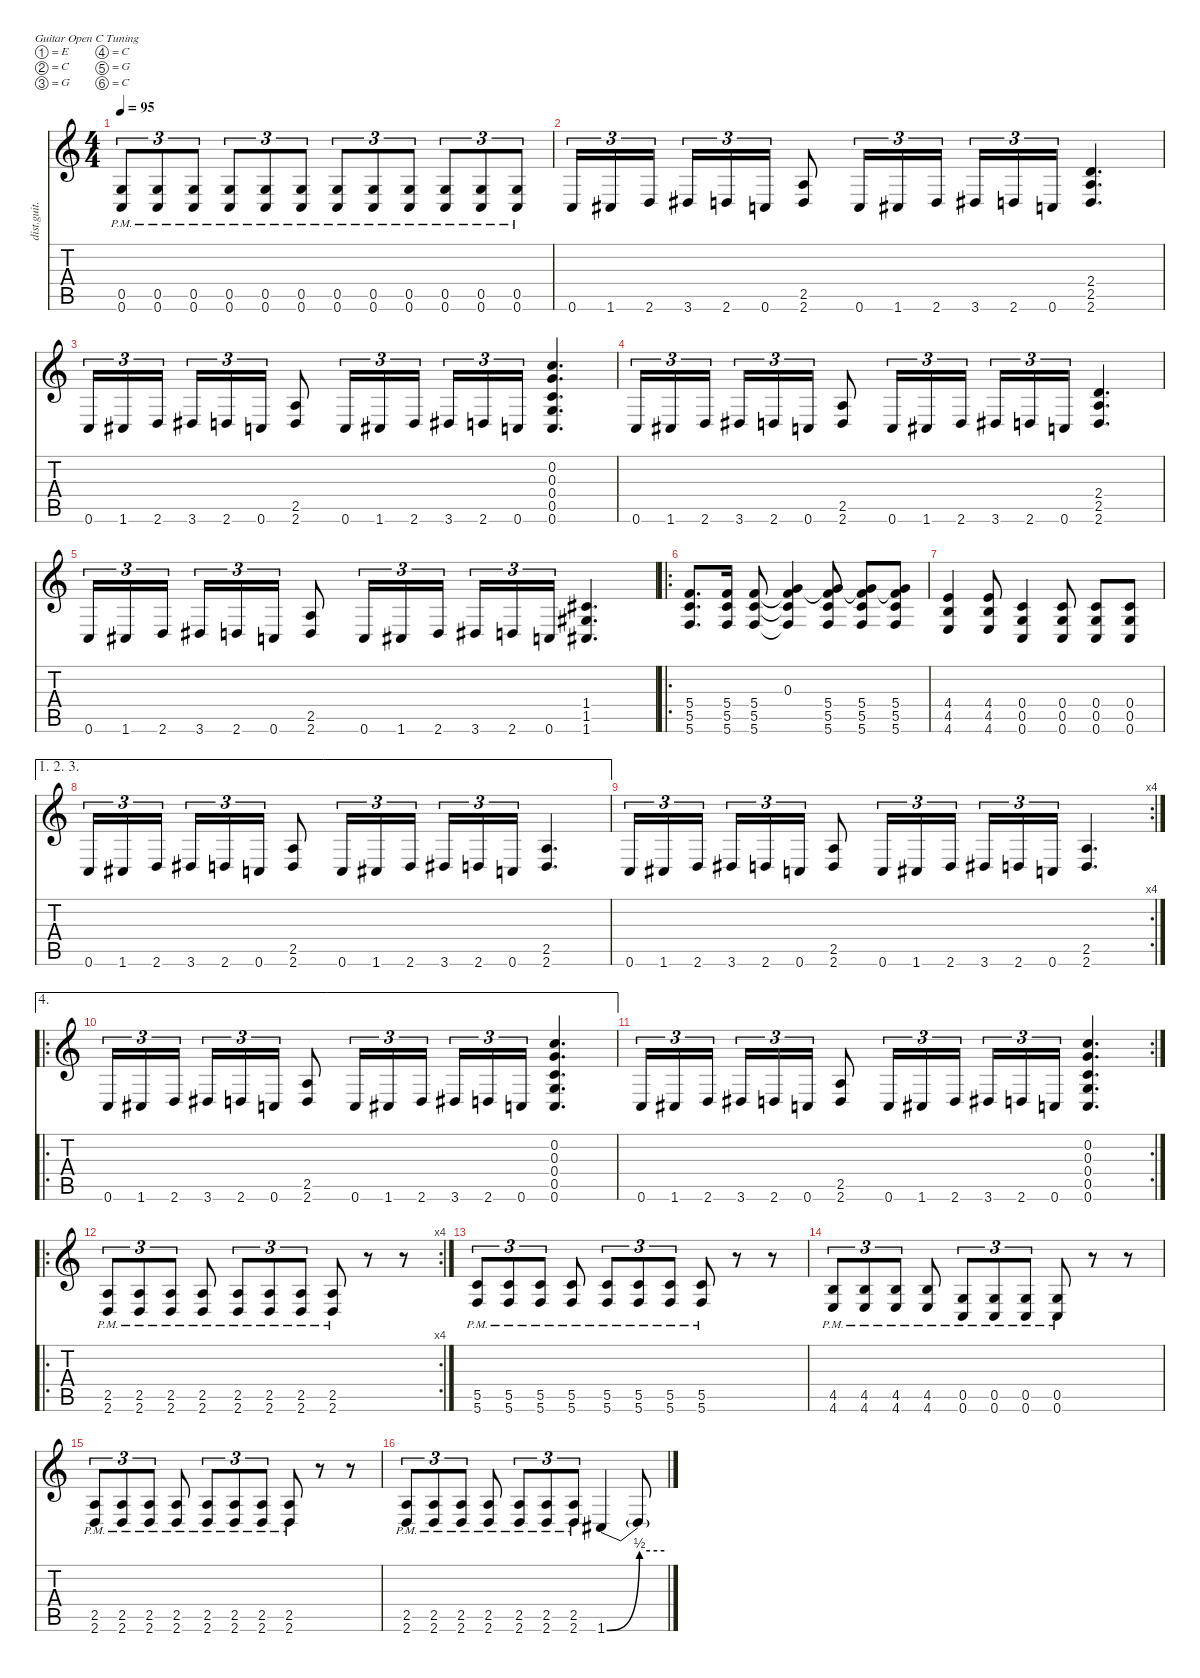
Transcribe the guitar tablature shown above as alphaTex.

\defaultSystemsLayout 4
\hideDynamics
\bracketExtendMode nobrackets
\otherSystemsTrackNameOrientation horizontal
\track ("Devin Townsend" "dist.guit.") {instrument distortionguitar}
\staff {score tabs}
\tuning (E4 C4 G3 C3 G2 C2)
\ts (4 4)
\tempo 95
\clef g2
\ks c
(0.5{pm} 0.6{pm}).8{tu (3 2) dy f beam Up} (0.5{pm} 0.6{pm}).8{tu (3 2) beam Up} (0.5{pm} 0.6{pm}).8{tu (3 2) beam Up} (0.5{pm} 0.6{pm}).8{tu (3 2) beam Up} (0.5{pm} 0.6{pm}).8{tu (3 2) beam Up} (0.5{pm} 0.6{pm}).8{tu (3 2) beam Up} (0.5{pm} 0.6{pm}).8{tu (3 2) beam Up} (0.5{pm} 0.6{pm}).8{tu (3 2) beam Up} (0.5{pm} 0.6{pm}).8{tu (3 2) beam Up} (0.5{pm} 0.6{pm}).8{tu (3 2) beam Up} (0.5{pm} 0.6{pm}).8{tu (3 2) beam Up} (0.5{pm} 0.6{pm}).8{tu (3 2) beam Up} |
0.6.16{tu (3 2) beam Up} 1.6{acc #}.16{tu (3 2) beam Up} 2.6.16{tu (3 2) beam Up} 3.6{acc #}.16{tu (3 2) beam Up} 2.6.16{tu (3 2) beam Up} 0.6.16{tu (3 2) beam Up} (2.5 2.6).8{beam Up} 0.6.16{tu (3 2) beam Up} 1.6{acc #}.16{tu (3 2) beam Up} 2.6.16{tu (3 2) beam Up} 3.6{acc #}.16{tu (3 2) beam Up} 2.6.16{tu (3 2) beam Up} 0.6.16{tu (3 2) beam Up} (2.4 2.5 2.6).4{d beam Up} |
0.6.16{tu (3 2) beam Up} 1.6{acc #}.16{tu (3 2) beam Up} 2.6.16{tu (3 2) beam Up} 3.6{acc #}.16{tu (3 2) beam Up} 2.6.16{tu (3 2) beam Up} 0.6.16{tu (3 2) beam Up} (2.5 2.6).8{beam Up} 0.6.16{tu (3 2) beam Up} 1.6{acc #}.16{tu (3 2) beam Up} 2.6.16{tu (3 2) beam Up} 3.6{acc #}.16{tu (3 2) beam Up} 2.6.16{tu (3 2) beam Up} 0.6.16{tu (3 2) beam Up} (0.2 0.3 0.4 0.5 0.6).4{d beam Up} |
0.6.16{tu (3 2) beam Up} 1.6{acc #}.16{tu (3 2) beam Up} 2.6.16{tu (3 2) beam Up} 3.6{acc #}.16{tu (3 2) beam Up} 2.6.16{tu (3 2) beam Up} 0.6.16{tu (3 2) beam Up} (2.5 2.6).8{beam Up} 0.6.16{tu (3 2) beam Up} 1.6{acc #}.16{tu (3 2) beam Up} 2.6.16{tu (3 2) beam Up} 3.6{acc #}.16{tu (3 2) beam Up} 2.6.16{tu (3 2) beam Up} 0.6.16{tu (3 2) beam Up} (2.4 2.5 2.6).4{d beam Up} |
0.6.16{tu (3 2) beam Up} 1.6{acc #}.16{tu (3 2) beam Up} 2.6.16{tu (3 2) beam Up} 3.6{acc #}.16{tu (3 2) beam Up} 2.6.16{tu (3 2) beam Up} 0.6.16{tu (3 2) beam Up} (2.5 2.6).8{beam Up} 0.6.16{tu (3 2) beam Up} 1.6{acc #}.16{tu (3 2) beam Up} 2.6.16{tu (3 2) beam Up} 3.6{acc #}.16{tu (3 2) beam Up} 2.6.16{tu (3 2) beam Up} 0.6.16{tu (3 2) beam Up} (1.4{acc #} 1.5{acc #} 1.6{acc #}).4{d beam Up} |
\ro
(5.4 5.5 5.6).8{d beam Up} (5.4 5.5 5.6).16{beam Up} (5.4 5.5 5.6).8{beam Up} (0.3 5.4{t} 5.5{t} 5.6{t}).4{beam Up} (0.3{t} 5.4 5.5 5.6).8{beam Up} (5.4 5.5 5.6 0.3{t}).8{beam Up} (0.3{t} 5.4 5.5 5.6).8{beam Up} |
(4.4 4.5 4.6).4{beam Up} (4.4 4.5 4.6).8{beam Up} (0.4 0.5 0.6).4{beam Up} (0.4 0.5 0.6).8{beam Up} (0.4 0.5 0.6).8{beam Up} (0.4 0.5 0.6).8{beam Up} |
\ae (1 2 3)
0.6.16{tu (3 2) beam Up} 1.6{acc #}.16{tu (3 2) beam Up} 2.6.16{tu (3 2) beam Up} 3.6{acc #}.16{tu (3 2) beam Up} 2.6.16{tu (3 2) beam Up} 0.6.16{tu (3 2) beam Up} (2.5 2.6).8{beam Up} 0.6.16{tu (3 2) beam Up} 1.6{acc #}.16{tu (3 2) beam Up} 2.6.16{tu (3 2) beam Up} 3.6{acc #}.16{tu (3 2) beam Up} 2.6.16{tu (3 2) beam Up} 0.6.16{tu (3 2) beam Up} (2.5 2.6).4{d beam Up} |
\rc 4
0.6.16{tu (3 2) beam Up} 1.6{acc #}.16{tu (3 2) beam Up} 2.6.16{tu (3 2) beam Up} 3.6{acc #}.16{tu (3 2) beam Up} 2.6.16{tu (3 2) beam Up} 0.6.16{tu (3 2) beam Up} (2.5 2.6).8{beam Up} 0.6.16{tu (3 2) beam Up} 1.6{acc #}.16{tu (3 2) beam Up} 2.6.16{tu (3 2) beam Up} 3.6{acc #}.16{tu (3 2) beam Up} 2.6.16{tu (3 2) beam Up} 0.6.16{tu (3 2) beam Up} (2.5 2.6).4{d beam Up} |
\ae 4
\ro
0.6.16{tu (3 2) beam Up} 1.6{acc #}.16{tu (3 2) beam Up} 2.6.16{tu (3 2) beam Up} 3.6{acc #}.16{tu (3 2) beam Up} 2.6.16{tu (3 2) beam Up} 0.6.16{tu (3 2) beam Up} (2.5 2.6).8{beam Up} 0.6.16{tu (3 2) beam Up} 1.6{acc #}.16{tu (3 2) beam Up} 2.6.16{tu (3 2) beam Up} 3.6{acc #}.16{tu (3 2) beam Up} 2.6.16{tu (3 2) beam Up} 0.6.16{tu (3 2) beam Up} (0.2 0.3 0.4 0.5 0.6).4{d beam Up} |
\rc 2
0.6.16{tu (3 2) beam Up} 1.6{acc #}.16{tu (3 2) beam Up} 2.6.16{tu (3 2) beam Up} 3.6{acc #}.16{tu (3 2) beam Up} 2.6.16{tu (3 2) beam Up} 0.6.16{tu (3 2) beam Up} (2.5 2.6).8{beam Up} 0.6.16{tu (3 2) beam Up} 1.6{acc #}.16{tu (3 2) beam Up} 2.6.16{tu (3 2) beam Up} 3.6{acc #}.16{tu (3 2) beam Up} 2.6.16{tu (3 2) beam Up} 0.6.16{tu (3 2) beam Up} (0.2 0.3 0.4 0.5 0.6).4{d beam Up} |
\ro
\rc 4
(2.5{pm} 2.6{pm}).8{tu (3 2) beam Up} (2.5{pm} 2.6{pm}).8{tu (3 2) beam Up} (2.5{pm} 2.6{pm}).8{tu (3 2) beam Up} (2.5{pm} 2.6{pm}).8{beam Up} (2.5{pm} 2.6{pm}).8{tu (3 2) beam Up} (2.5{pm} 2.6{pm}).8{tu (3 2) beam Up} (2.5{pm} 2.6{pm}).8{tu (3 2) beam Up} (2.5{pm} 2.6{pm}).8{beam Up} r.8{beam Up} r.8{beam Up} |
(5.5{pm} 5.6{pm}).8{tu (3 2) beam Up} (5.5{pm} 5.6{pm}).8{tu (3 2) beam Up} (5.5{pm} 5.6{pm}).8{tu (3 2) beam Up} (5.5{pm} 5.6{pm}).8{beam Up} (5.5{pm} 5.6{pm}).8{tu (3 2) beam Up} (5.5{pm} 5.6{pm}).8{tu (3 2) beam Up} (5.5{pm} 5.6{pm}).8{tu (3 2) beam Up} (5.5{pm} 5.6{pm}).8{beam Up} r.8{beam Up} r.8{beam Up} |
(4.5{pm} 4.6{pm}).8{tu (3 2) beam Up} (4.5{pm} 4.6{pm}).8{tu (3 2) beam Up} (4.5{pm} 4.6{pm}).8{tu (3 2) beam Up} (4.5{pm} 4.6{pm}).8{beam Up} (0.5{pm} 0.6{pm}).8{tu (3 2) beam Up} (0.5{pm} 0.6{pm}).8{tu (3 2) beam Up} (0.5{pm} 0.6{pm}).8{tu (3 2) beam Up} (0.5{pm} 0.6{pm}).8{beam Up} r.8{beam Up} r.8{beam Up} |
(2.5{pm} 2.6{pm}).8{tu (3 2) beam Up} (2.5{pm} 2.6{pm}).8{tu (3 2) beam Up} (2.5{pm} 2.6{pm}).8{tu (3 2) beam Up} (2.5{pm} 2.6{pm}).8{beam Up} (2.5{pm} 2.6{pm}).8{tu (3 2) beam Up} (2.5{pm} 2.6{pm}).8{tu (3 2) beam Up} (2.5{pm} 2.6{pm}).8{tu (3 2) beam Up} (2.5{pm} 2.6{pm}).8{beam Up} r.8{beam Up} r.8{beam Up} |
(2.5{pm} 2.6{pm}).8{tu (3 2) beam Up} (2.5{pm} 2.6{pm}).8{tu (3 2) beam Up} (2.5{pm} 2.6{pm}).8{tu (3 2) beam Up} (2.5{pm} 2.6{pm}).8{beam Up} (2.5{pm} 2.6{pm}).8{tu (3 2) beam Up} (2.5{pm} 2.6{pm}).8{tu (3 2) beam Up} (2.5{pm} 2.6{pm}).8{tu (3 2) beam Up} 1.6{be (bend 0 0 60 2) acc #}.4{beam Up} 1.6{be (hold 0 2 60 2) t}.8{beam Up}
